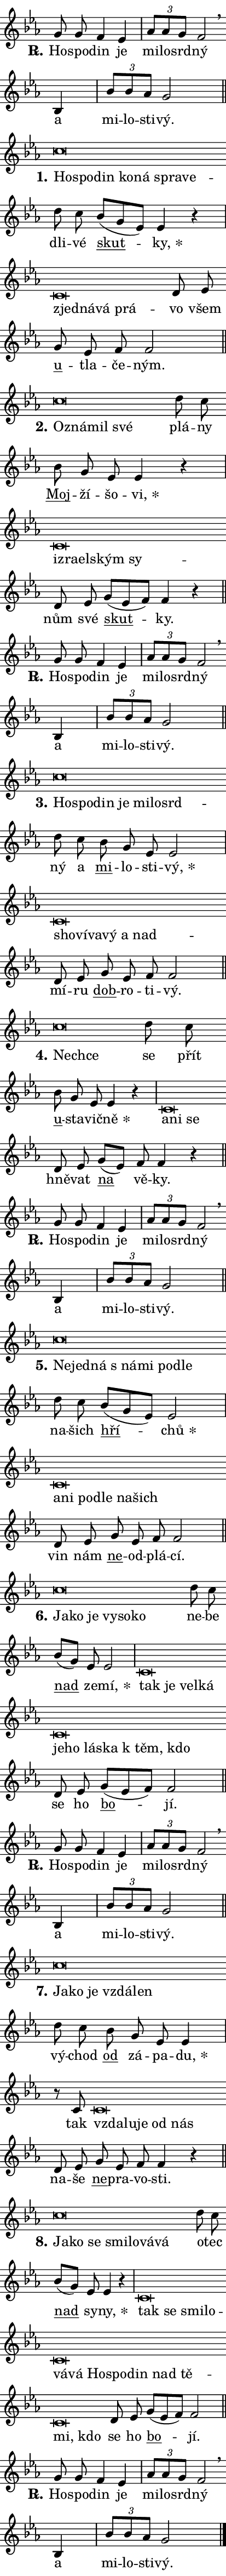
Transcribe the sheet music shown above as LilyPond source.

\version "2.22.1"
\header { tagline = "" }
\paper {
  indent = 0\cm
  top-margin = 0\cm
  right-margin = 0\cm
  bottom-margin = 0\cm
  left-margin = 0\cm
  paper-width = 7\cm
  page-breaking = #ly:one-page-breaking
  system-system-spacing.basic-distance = #11
  score-system-spacing.basic-distance = #11
  ragged-last = ##f
}


%% Author: Thomas Morley
%% https://lists.gnu.org/archive/html/lilypond-user/2020-05/msg00002.html
#(define (line-position grob)
"Returns position of @var[grob} in current system:
   @code{'start}, if at first time-step
   @code{'end}, if at last time-step
   @code{'middle} otherwise
"
  (let* ((col (ly:item-get-column grob))
         (ln (ly:grob-object col 'left-neighbor))
         (rn (ly:grob-object col 'right-neighbor))
         (col-to-check-left (if (ly:grob? ln) ln col))
         (col-to-check-right (if (ly:grob? rn) rn col))
         (break-dir-left
           (and
             (ly:grob-property col-to-check-left 'non-musical #f)
             (ly:item-break-dir col-to-check-left)))
         (break-dir-right
           (and
             (ly:grob-property col-to-check-right 'non-musical #f)
             (ly:item-break-dir col-to-check-right))))
        (cond ((eqv? 1 break-dir-left) 'start)
              ((eqv? -1 break-dir-right) 'end)
              (else 'middle))))

#(define (tranparent-at-line-position vctor)
  (lambda (grob)
  "Relying on @code{line-position} select the relevant enry from @var{vctor}.
Used to determine transparency,"
    (case (line-position grob)
      ((end) (not (vector-ref vctor 0)))
      ((middle) (not (vector-ref vctor 1)))
      ((start) (not (vector-ref vctor 2))))))

noteHeadBreakVisibility =
#(define-music-function (break-visibility)(vector?)
"Makes @code{NoteHead}s transparent relying on @var{break-visibility}"
#{
  \override NoteHead.transparent =
    #(tranparent-at-line-position break-visibility)
#})

#(define delete-ledgers-for-transparent-note-heads
  (lambda (grob)
    "Reads whether a @code{NoteHead} is transparent.
If so this @code{NoteHead} is removed from @code{'note-heads} from
@var{grob}, which is supposed to be @code{LedgerLineSpanner}.
As a result ledgers are not printed for this @code{NoteHead}"
    (let* ((nhds-array (ly:grob-object grob 'note-heads))
           (nhds-list
             (if (ly:grob-array? nhds-array)
                 (ly:grob-array->list nhds-array)
                 '()))
           ;; Relies on the transparent-property being done before
           ;; Staff.LedgerLineSpanner.after-line-breaking is executed.
           ;; This is fragile ...
           (to-keep
             (remove
               (lambda (nhd)
                 (ly:grob-property nhd 'transparent #f))
               nhds-list)))
      ;; TODO find a better method to iterate over grob-arrays, similiar
      ;; to filter/remove etc for lists
      ;; For now rebuilt from scratch
      (set! (ly:grob-object grob 'note-heads)  '())
      (for-each
        (lambda (nhd)
          (ly:pointer-group-interface::add-grob grob 'note-heads nhd))
        to-keep))))

hideNotes = {
  \noteHeadBreakVisibility #begin-of-line-visible
}
unHideNotes = {
  \noteHeadBreakVisibility #all-visible
}

% work-around for resetting accidentals
% https://lilypond.org/doc/v2.23/Documentation/notation/displaying-rhythms#unmetered-music
cadenzaMeasure = {
  \cadenzaOff
  \partial 1024 s1024
  \cadenzaOn
}

#(define-markup-command (accent layout props text) (markup?)
  "Underline accented syllable"
  (interpret-markup layout props
    #{\markup \override #'(offset . 4.3) \underline { #text }#}))

responsum = \markup \concat {
  "R" \hspace #-1.05 \path #0.1 #'((moveto 0 0.07) (lineto 0.9 0.8)) \hspace #0.05 "."
}

\layout {
    \context {
        \Staff
        \remove "Time_signature_engraver"
        \override LedgerLineSpanner.after-line-breaking = #delete-ledgers-for-transparent-note-heads
    }
    \context {
        \Voice {
            \override NoteHead.output-attributes = #'((class . "notehead"))
            \override Hairpin.height = #0.55
        }
    }
    \context {
        \Lyrics {
            \override StanzaNumber.output-attributes = #'((class . "stanzanumber"))
            \override LyricSpace.minimum-distance = #0.9
            \override LyricText.font-name = #"TeX Gyre Schola"
            \override LyricText.font-size = 1
            \override StanzaNumber.font-name = #"TeX Gyre Schola Bold"
            \override StanzaNumber.font-size = 1
        }
    }
}

% magnetic-lyrics.ily
%
%   written by
%     Jean Abou Samra <jean@abou-samra.fr>
%     Werner Lemberg <wl@gnu.org>
%
%   adapted by
%     Jiri Hon <jiri.hon@gmail.com>
%
% Version 2022-Apr-15

% https://www.mail-archive.com/lilypond-user@gnu.org/msg149350.html

#(define (Left_hyphen_pointer_engraver context)
   "Collect syllable-hyphen-syllable occurrences in lyrics and store
them in properties.  This engraver only looks to the left.  For
example, if the lyrics input is @code{foo -- bar}, it does the
following.

@itemize @bullet
@item
Set the @code{text} property of the @code{LyricHyphen} grob between
@q{foo} and @q{bar} to @code{foo}.

@item
Set the @code{left-hyphen} property of the @code{LyricText} grob with
text @q{foo} to the @code{LyricHyphen} grob between @q{foo} and
@q{bar}.
@end itemize

Use this auxiliary engraver in combination with the
@code{lyric-@/text::@/apply-@/magnetic-@/offset!} hook."
   (let ((hyphen #f)
         (text #f))
     (make-engraver
      (acknowledgers
       ((lyric-syllable-interface engraver grob source-engraver)
        (set! text grob)))
      (end-acknowledgers
       ((lyric-hyphen-interface engraver grob source-engraver)
        ;(when (not (grob::has-interface grob 'lyric-space-interface))
          (set! hyphen grob)));)
      ((stop-translation-timestep engraver)
       (when (and text hyphen)
         (ly:grob-set-object! text 'left-hyphen hyphen))
       (set! text #f)
       (set! hyphen #f)))))

#(define (lyric-text::apply-magnetic-offset! grob)
   "If the space between two syllables is less than the value in
property @code{LyricText@/.details@/.squash-threshold}, move the right
syllable to the left so that it gets concatenated with the left
syllable.

Use this function as a hook for
@code{LyricText@/.after-@/line-@/breaking} if the
@code{Left_@/hyphen_@/pointer_@/engraver} is active."
   (let ((hyphen (ly:grob-object grob 'left-hyphen #f)))
     (when hyphen
       (let ((left-text (ly:spanner-bound hyphen LEFT)))
         (when (grob::has-interface left-text 'lyric-syllable-interface)
           (let* ((common (ly:grob-common-refpoint grob left-text X))
                  (this-x-ext (ly:grob-extent grob common X))
                  (left-x-ext
                   (begin
                     ;; Trigger magnetism for left-text.
                     (ly:grob-property left-text 'after-line-breaking)
                     (ly:grob-extent left-text common X)))
                  ;; `delta` is the gap width between two syllables.
                  (delta (- (interval-start this-x-ext)
                            (interval-end left-x-ext)))
                  (details (ly:grob-property grob 'details))
                  (threshold (assoc-get 'squash-threshold details 0.2)))
             (when (< delta threshold)
               (let* (;; We have to manipulate the input text so that
                      ;; ligatures crossing syllable boundaries are not
                      ;; disabled.  For languages based on the Latin
                      ;; script this is essentially a beautification.
                      ;; However, for non-Western scripts it can be a
                      ;; necessity.
                      (lt (ly:grob-property left-text 'text))
                      (rt (ly:grob-property grob 'text))
                      (is-space (grob::has-interface hyphen 'lyric-space-interface))
                      (space (if is-space " " ""))
                      (space-markup (grob-interpret-markup grob " "))
                      (space-size (interval-length (ly:stencil-extent space-markup X)))
                      (extra-delta (if is-space space-size 0))
                      ;; Append new syllable.
                      (ltrt-space (if (and (string? lt) (string? rt))
                                (string-append lt space rt)
                                (make-concat-markup (list lt space rt))))
                      ;; Right-align `ltrt` to the right side.
                      (ltrt-space-markup (grob-interpret-markup
                               grob
                               (make-translate-markup
                                (cons (interval-length this-x-ext) 0)
                                (make-right-align-markup ltrt-space)))))
                 (begin
                   ;; Don't print `left-text`.
                   (ly:grob-set-property! left-text 'stencil #f)
                   ;; Set text and stencil (which holds all collected
                   ;; syllables so far) and shift it to the left.
                   (ly:grob-set-property! grob 'text ltrt-space)
                   (ly:grob-set-property! grob 'stencil ltrt-space-markup)
                   (ly:grob-translate-axis! grob (- (- delta extra-delta)) X))))))))))


#(define (lyric-hyphen::displace-bounds-first grob)
   ;; Make very sure this callback isn't triggered too early.
   (let ((left (ly:spanner-bound grob LEFT))
         (right (ly:spanner-bound grob RIGHT)))
     (ly:grob-property left 'after-line-breaking)
     (ly:grob-property right 'after-line-breaking)
     (ly:lyric-hyphen::print grob)))

squashThreshold = #0.4

\layout {
  \context {
    \Lyrics
    \consists #Left_hyphen_pointer_engraver
    \override LyricText.after-line-breaking =
      #lyric-text::apply-magnetic-offset!
    \override LyricHyphen.stencil = #lyric-hyphen::displace-bounds-first
    \override LyricText.details.squash-threshold = \squashThreshold
    \override LyricHyphen.minimum-distance = 0
    \override LyricHyphen.minimum-length = \squashThreshold
  }
}

squash = \override LyricText.details.squash-threshold = 9999
unSquash = \override LyricText.details.squash-threshold = \squashThreshold

left = \override LyricText.self-alignment-X = #LEFT
unLeft = \revert LyricText.self-alignment-X

starOffset = #(lambda (grob) 
                (let ((x_offset (ly:self-alignment-interface::aligned-on-x-parent grob)))
                  (if (= x_offset 0) 0 (+ x_offset 1.2))))

star = #(define-music-function (syllable)(string?)
"Append star separator at the end of a syllable"
#{
  \once \override LyricText.X-offset = #starOffset
  \lyricmode { \markup {
    #syllable
    \override #'((font-name . "TeX Gyre Schola Bold")) \hspace #0.2 \lower #0.65 \larger "*"
  } }
#})

starAccent = #(define-music-function (syllable)(string?)
"Append star separator at the end of a syllable and make accent"
#{
  \once \override LyricText.X-offset = #starOffset
  \lyricmode { \markup {
    \accent #syllable
    \override #'((font-name . "TeX Gyre Schola Bold")) \hspace #0.2 \lower #0.65 \larger "*"
  } }
#})

breath = #(define-music-function (syllable)(string?)
"Append breathing indicator at the end of a syllable"
#{
  \lyricmode { \markup { #syllable "+" } }
#})

optionalBreath = #(define-music-function (syllable)(string?)
"Append optional breathing indicator at the end of a syllable"
#{
  \lyricmode { \markup { #syllable "(+)" } }
#})


\score {
    <<
        \new Voice = "melody" { \cadenzaOn \key es \major \relative { g'8 g f4 es \cadenzaMeasure \bar "|" \tuplet 3/2 { as8[ as g] } f2 \breathe \bar "" bes,4 \cadenzaMeasure \bar "|" \tuplet 3/2 {bes'8[ bes as] } g2 \cadenzaMeasure \bar "||" \break }
\relative { c''\breve*1/16 \hideNotes \breve*1/16 \bar "" \breve*1/16 \bar "" \breve*1/16 \bar "" \breve*1/16 \bar "" \breve*1/16 \breve*1/16 \bar "" \unHideNotes d8 c \bar "" bes[( g es)] es4 r \cadenzaMeasure \bar "|" c\breve*1/16 \hideNotes \breve*1/16 \bar "" \breve*1/16 \breve*1/16 \bar "" \unHideNotes d8 es \bar "" g es f f2 \cadenzaMeasure \bar "||" \break }
\relative { c''\breve*1/16 \hideNotes \breve*1/16 \bar "" \breve*1/16 \breve*1/16 \bar "" \unHideNotes d8 c \bar "" bes g es es4 r \cadenzaMeasure \bar "|" c\breve*1/16 \hideNotes \breve*1/16 \bar "" \breve*1/16 \bar "" \breve*1/16 \breve*1/16 \bar "" \unHideNotes d8 es \bar "" g[( es f)] f4 r \cadenzaMeasure \bar "||" \break }
\relative { g'8 g f4 es \cadenzaMeasure \bar "|" \tuplet 3/2 { as8[ as g] } f2 \breathe \bar "" bes,4 \cadenzaMeasure \bar "|" \tuplet 3/2 {bes'8[ bes as] } g2 \cadenzaMeasure \bar "||" \break }
\relative { c''\breve*1/16 \hideNotes \breve*1/16 \bar "" \breve*1/16 \bar "" \breve*1/16 \bar "" \breve*1/16 \bar "" \breve*1/16 \breve*1/16 \bar "" \unHideNotes d8 c \bar "" bes g es es2 \cadenzaMeasure \bar "|" c\breve*1/16 \hideNotes \breve*1/16 \bar "" \breve*1/16 \bar "" \breve*1/16 \bar "" \breve*1/16 \breve*1/16 \bar "" \unHideNotes d8 es \bar "" g es f f2 \cadenzaMeasure \bar "||" \break }
\relative { c''\breve*1/16 \hideNotes \breve*1/16 \bar "" \unHideNotes d8 c \bar "" bes g es es4 r \cadenzaMeasure \bar "|" c\breve*1/16 \hideNotes \breve*1/16 \breve*1/16 \bar "" \unHideNotes d8 es \bar "" g[( es)] f f4 r \cadenzaMeasure \bar "||" \break }
\relative { g'8 g f4 es \cadenzaMeasure \bar "|" \tuplet 3/2 { as8[ as g] } f2 \breathe \bar "" bes,4 \cadenzaMeasure \bar "|" \tuplet 3/2 {bes'8[ bes as] } g2 \cadenzaMeasure \bar "||" \break }
\relative { c''\breve*1/16 \hideNotes \breve*1/16 \bar "" \breve*1/16 \bar "" \breve*1/16 \bar "" \breve*1/16 \bar "" \breve*1/16 \breve*1/16 \bar "" \unHideNotes d8 c \bar "" bes[( g es)] es2 \cadenzaMeasure \bar "|" c\breve*1/16 \hideNotes \breve*1/16 \bar "" \breve*1/16 \bar "" \breve*1/16 \bar "" \breve*1/16 \breve*1/16 \bar "" \unHideNotes d8 es \bar "" g es f f2 \cadenzaMeasure \bar "||" \break }
\relative { c''\breve*1/16 \hideNotes \breve*1/16 \bar "" \breve*1/16 \bar "" \breve*1/16 \bar "" \breve*1/16 \breve*1/16 \bar "" \unHideNotes d8 c \bar "" bes[( g)] es es2 \cadenzaMeasure \bar "|" c\breve*1/16 \hideNotes \breve*1/16 \bar "" \breve*1/16 \bar "" \breve*1/16 \bar "" \breve*1/16 \bar "" \breve*1/16 \bar "" \breve*1/16 \bar "" \breve*1/16 \bar "" \breve*1/16 \breve*1/16 \bar "" \unHideNotes d8 es \bar "" g[( es f)] f2 \cadenzaMeasure \bar "||" \break }
\relative { g'8 g f4 es \cadenzaMeasure \bar "|" \tuplet 3/2 { as8[ as g] } f2 \breathe \bar "" bes,4 \cadenzaMeasure \bar "|" \tuplet 3/2 {bes'8[ bes as] } g2 \cadenzaMeasure \bar "||" \break }
\relative { c''\breve*1/16 \hideNotes \breve*1/16 \bar "" \breve*1/16 \bar "" \breve*1/16 \breve*1/16 \bar "" \unHideNotes d8 c \bar "" bes g es es4 \cadenzaMeasure \bar "|" r8 c8 c\breve*1/16 \hideNotes \breve*1/16 \bar "" \breve*1/16 \bar "" \breve*1/16 \breve*1/16 \bar "" \unHideNotes d8 es \bar "" g es f f4 r \cadenzaMeasure \bar "||" \break }
\relative { c''\breve*1/16 \hideNotes \breve*1/16 \bar "" \breve*1/16 \bar "" \breve*1/16 \bar "" \breve*1/16 \bar "" \breve*1/16 \breve*1/16 \bar "" \unHideNotes d8 c \bar "" bes[( g)] es es4 r \cadenzaMeasure \bar "|" c\breve*1/16 \hideNotes \breve*1/16 \bar "" \breve*1/16 \bar "" \breve*1/16 \bar "" \breve*1/16 \bar "" \breve*1/16 \bar "" \breve*1/16 \bar "" \breve*1/16 \bar "" \breve*1/16 \bar "" \breve*1/16 \bar "" \breve*1/16 \bar "" \breve*1/16 \breve*1/16 \bar "" \unHideNotes d8 es \bar "" g[( es f)] f2 \cadenzaMeasure \bar "||" \break }
\relative { g'8 g f4 es \cadenzaMeasure \bar "|" \tuplet 3/2 { as8[ as g] } f2 \breathe \bar "" bes,4 \cadenzaMeasure \bar "|" \tuplet 3/2 {bes'8[ bes as] } g2 \cadenzaMeasure \bar "||" \break } \bar "|." }
        \new Lyrics \lyricsto "melody" { \lyricmode { \set stanza = \responsum
Ho -- spo -- din je mi -- lo -- srd -- ný a mi -- lo -- sti -- vý.
\set stanza = "1."
\left Ho -- \squash spo -- din ko -- ná spra -- ve -- \unLeft \unSquash dli -- vé \markup \accent skut -- \star ky, \left zjed -- \squash ná -- vá prá -- \unLeft \unSquash vo všem \markup \accent u -- tla -- če -- ným.
\set stanza = "2."
\left Oz -- \squash ná -- mil své \unLeft \unSquash plá -- ny \markup \accent Moj -- ží -- šo -- \star vi, \left iz -- \squash ra -- el -- ským sy -- \unLeft \unSquash nům své \markup \accent skut -- ky.
\set stanza = \responsum
Ho -- spo -- din je mi -- lo -- srd -- ný a mi -- lo -- sti -- vý.
\set stanza = "3."
\left Ho -- \squash spo -- din je mi -- lo -- srd -- \unLeft \unSquash ný a \markup \accent mi -- lo -- sti -- \star vý, \left sho -- \squash ví -- va -- vý a nad -- \unLeft \unSquash mí -- ru \markup \accent dob -- ro -- ti -- vý.
\set stanza = "4."
\left Nech -- \squash ce \unLeft \unSquash se přít \markup \accent u -- sta -- vič -- \star ně \left a -- \squash ni se \unLeft \unSquash hně -- vat \markup \accent na vě -- ky.
\set stanza = \responsum
Ho -- spo -- din je mi -- lo -- srd -- ný a mi -- lo -- sti -- vý.
\set stanza = "5."
\left Ne -- \squash jed -- ná "s ná" -- mi po -- dle \unLeft \unSquash na -- šich \markup \accent hří -- \star chů \left a -- \squash ni po -- dle na -- šich \unLeft \unSquash vin nám \markup \accent ne -- od -- plá -- cí.
\set stanza = "6."
\left Ja -- \squash ko je vy -- so -- ko \unLeft \unSquash ne -- be \markup \accent nad ze -- \star mí, \left tak \squash je vel -- ká je -- ho lá -- ska "k těm," kdo \unLeft \unSquash se ho \markup \accent bo -- jí.
\set stanza = \responsum
Ho -- spo -- din je mi -- lo -- srd -- ný a mi -- lo -- sti -- vý.
\set stanza = "7."
\left Ja -- \squash ko je vzdá -- len \unLeft \unSquash vý -- chod \markup \accent od zá -- pa -- \star du, tak \left vzda -- \squash lu -- je od nás \unLeft \unSquash na -- še \markup \accent ne -- pra -- vo -- sti.
\set stanza = "8."
\left Ja -- \squash ko se smi -- lo -- vá -- vá \unLeft \unSquash o -- tec \markup \accent nad sy -- \star ny, \left tak \squash se smi -- lo -- vá -- vá Ho -- spo -- din nad tě -- mi, kdo \unLeft \unSquash se ho \markup \accent bo -- jí.
\set stanza = \responsum
Ho -- spo -- din je mi -- lo -- srd -- ný a mi -- lo -- sti -- vý. } }
    >>
    \layout {}
}
